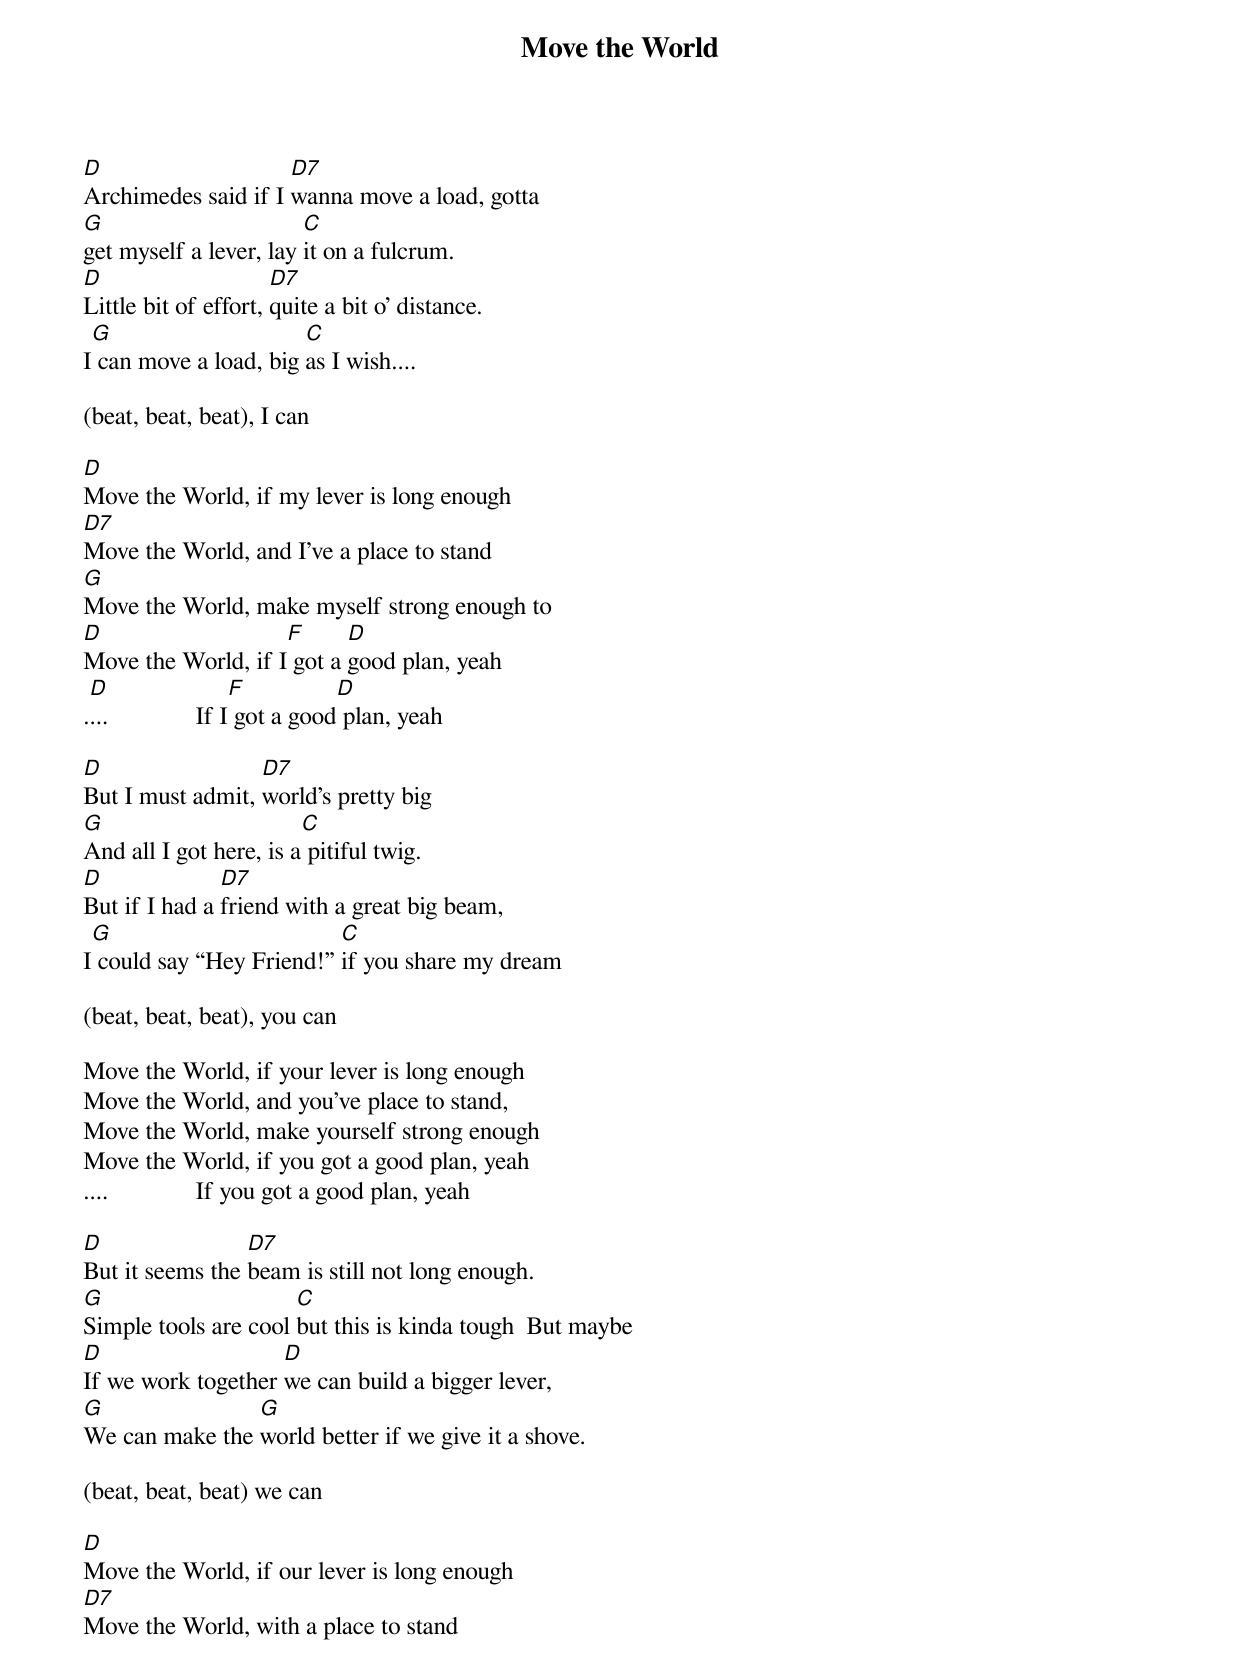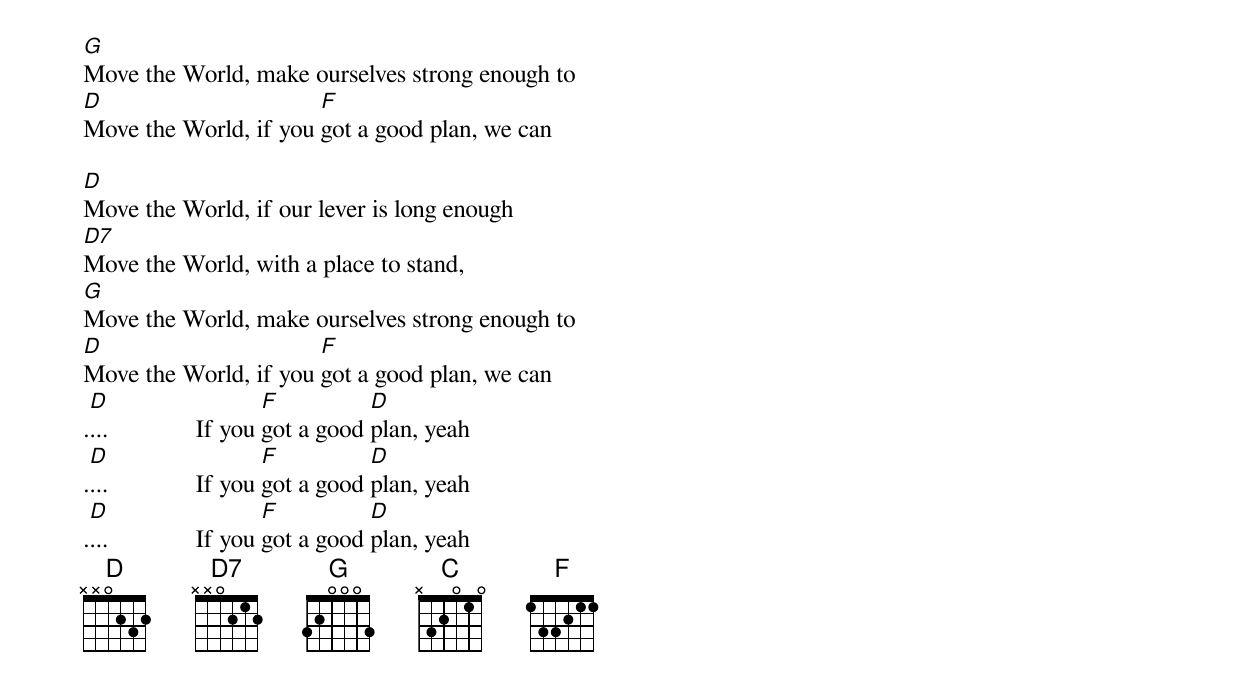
{title: Move the World}

[D]Archimedes said if I [D7]wanna move a load, gotta
[G]get myself a lever, lay [C]it on a fulcrum.
[D]Little bit of effort, [D7]quite a bit o’ distance.
I[G] can move a load, big [C]as I wish....

(beat, beat, beat), I can

[D]Move the World, if my lever is long enough
[D7]Move the World, and I’ve a place to stand
[G]Move the World, make myself strong enough to
[D]Move the World, if I[F] got a [D]good plan, yeah
.[D]...              If I[F] got a good[D] plan, yeah

[D]But I must admit, [D7]world's pretty big
[G]And all I got here, is a[C] pitiful twig.
[D]But if I had a [D7]friend with a great big beam,
I[G] could say “Hey Friend!” [C]if you share my dream

(beat, beat, beat), you can

Move the World, if your lever is long enough
Move the World, and you've place to stand,
Move the World, make yourself strong enough
Move the World, if you got a good plan, yeah
....              If you got a good plan, yeah

[D]But it seems the [D7]beam is still not long enough.
[G]Simple tools are cool [C]but this is kinda tough  But maybe
[D]If we work together [D]we can build a bigger lever,
[G]We can make the [G]world better if we give it a shove.

(beat, beat, beat) we can

[D]Move the World, if our lever is long enough
[D7]Move the World, with a place to stand
[G]Move the World, make ourselves strong enough to
[D]Move the World, if you [F]got a good plan, we can

[D]Move the World, if our lever is long enough
[D7]Move the World, with a place to stand,
[G]Move the World, make ourselves strong enough to
[D]Move the World, if you [F]got a good plan, we can
.[D]...              If you [F]got a good [D]plan, yeah
.[D]...              If you [F]got a good [D]plan, yeah
.[D]...              If you [F]got a good [D]plan, yeah
